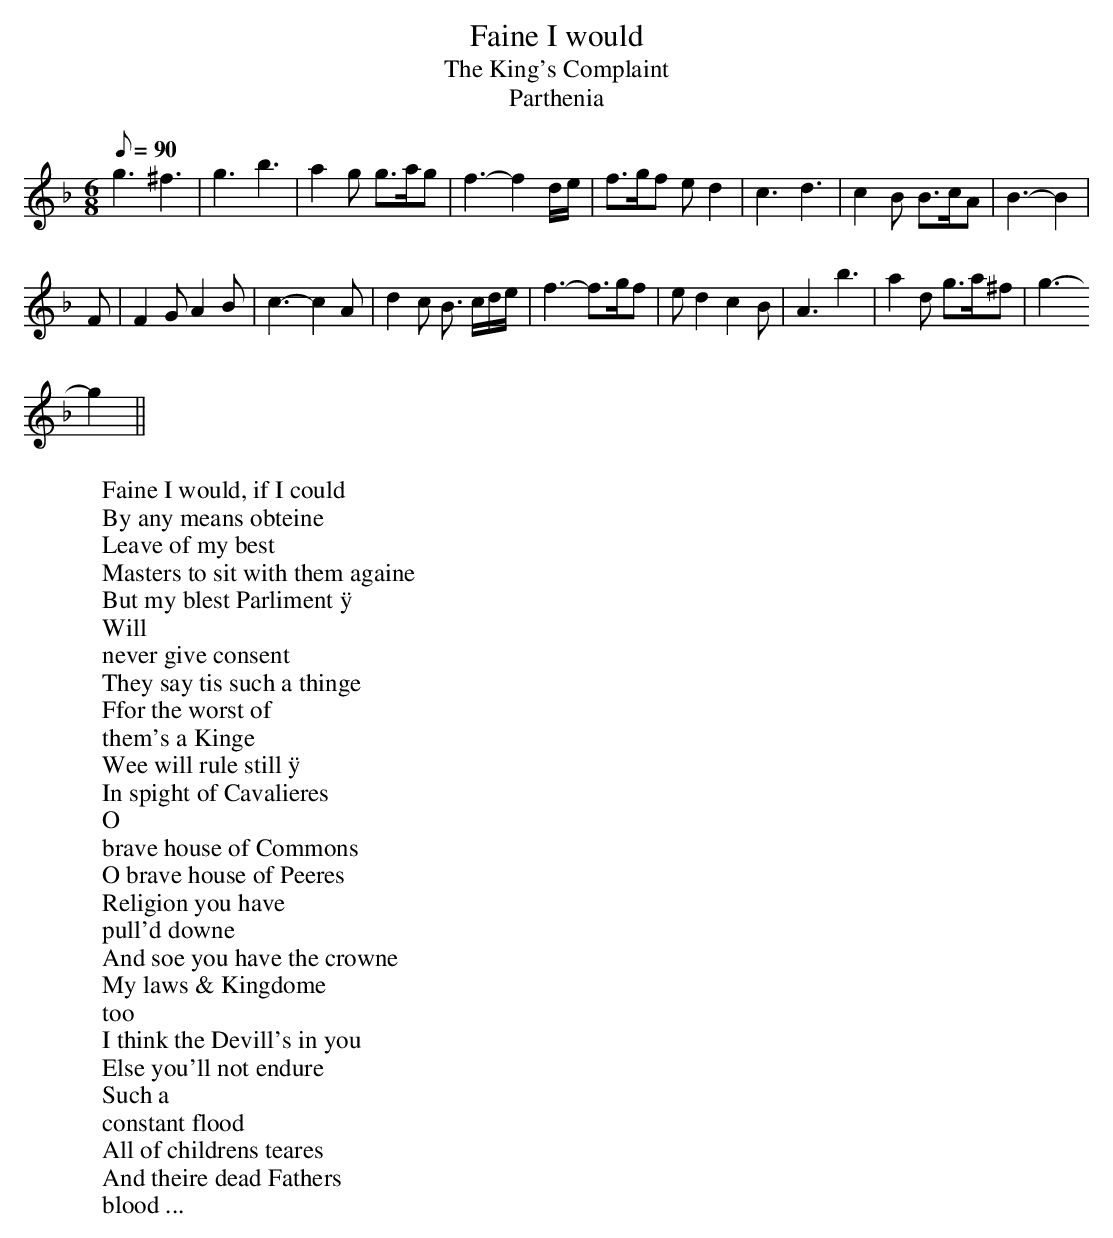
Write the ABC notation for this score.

X:1
T:Faine I would
T:The King's Complaint
T:Parthenia
L:1/8
M:6/8
Q:90
W:Faine I would, if I could
W:By any means obteine
W:Leave of my best
W:Masters to sit with them againe
W:But my blest Parliment ÿ
W:Will
W:never give consent
W:They say tis such a thinge
W:Ffor the worst of
W:them's a Kinge
W:Wee will rule still ÿ
W:In spight of Cavalieres
W:O
W:brave house of Commons
W:O brave house of Peeres
W:Religion you have
W:pull'd downe
W:And soe you have the crowne
W:My laws & Kingdome
W:too
W:I think the Devill's in you
W:Else you'll not endure
W:Such a
W:constant flood
W:All of childrens teares
W:And theire dead Fathers
W:blood ...
K:G dorian
g3 ^f3|g3 b3|a2g g>ag|f3-f2  d/2e/2|f>gf ed2|c3 d3|c2B B>cA|B3-B2|
F|F2G A2B|c3-c2 A|d2c B> cd/2e/2|f3-f>gf|ed2 c2B|A3 b3|a2d g>a^f|g3-
g2||
